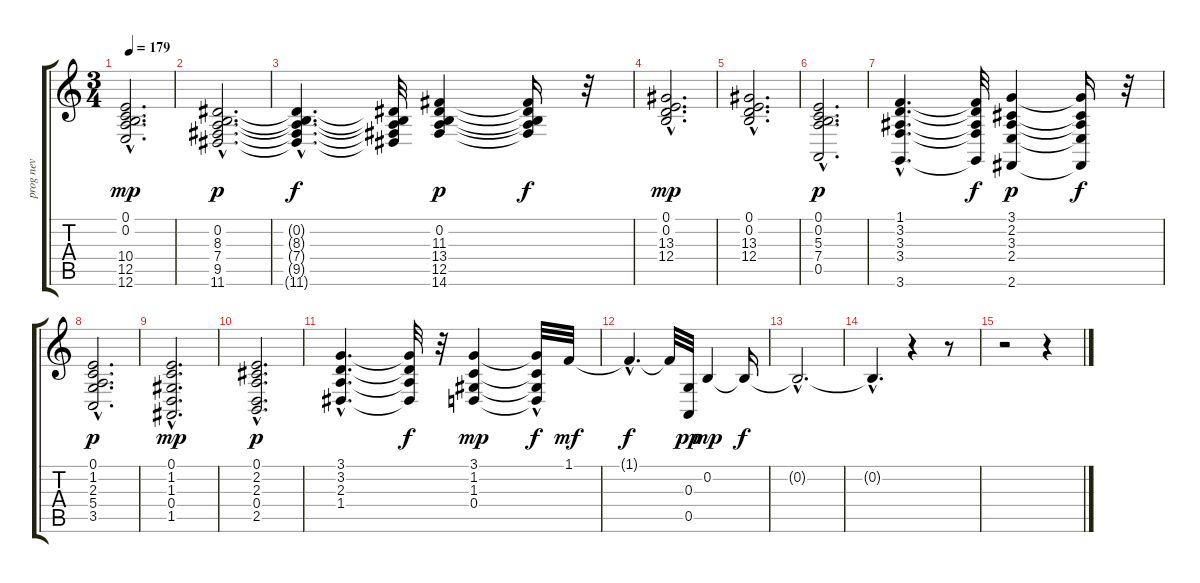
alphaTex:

\track ("prog nev" "prog nev") {instrument electricpiano2}
\staff {score tabs}
\tuning (E4 B3 G3 D3 A2 E2) {hide}
\ts (3 4)
\tempo 179
\clef g2
\ks c
(0.1{hac} 0.2{hac} 10.4{hac} 12.5{hac} 12.6{hac}).2{d dy mp} |
(0.2{hac} 8.3{hac} 7.4{hac} 9.5{hac} 11.6{hac}).2{d dy p} |
(0.2{hac t} 8.3{hac t} 7.4{hac t} 9.5{hac t} 11.6{hac t}).4{d dy f} (0.2{t} 8.3{t} 7.4{t} 9.5{t} 11.6{t}).32 (0.2 11.3 13.4 12.5 14.6).4{dy p} (0.2{t} 11.3{t} 13.4{t} 12.5{t} 14.6{t}).16{dy f} r.32 |
(0.1{hac} 0.2{hac} 13.3{hac} 12.4{hac}).2{d dy mp} |
(0.1{hac} 0.2 13.3{hac} 12.4{hac}).2{d} |
(0.1{hac} 0.2{hac} 5.3{hac} 7.4{hac} 0.5{hac}).2{d dy p} |
(1.1{hac} 3.2{hac} 3.3{hac} 3.4{hac} 3.6{hac}).4{d} (1.1{t} 3.2{t} 3.3{t} 3.4{t} 3.6{t}).32{dy f} (3.1 2.2 3.3 2.4 2.6).4{dy p} (3.1{t} 2.2{t} 3.3{t} 2.4{t} 2.6{t}).16{dy f} r.32 |
(0.1{hac} 1.2{hac} 2.3{hac} 5.4{hac} 3.5{hac}).2{d dy p} |
(0.1{hac} 1.2{hac} 1.3{hac} 0.4 1.5{hac}).2{d dy mp} |
(0.1{hac} 2.2{hac} 2.3{hac} 0.4{hac} 2.5{hac}).2{d dy p} |
(3.1{hac} 3.2{hac} 2.3{hac} 1.4{hac}).4{d} (3.1{t} 3.2{t} 2.3{t} 1.4{t}).32{dy f} r.32 (3.1 1.2 1.3 0.4).4{dy mp} (3.1{t} 1.2{hac t} 1.3{hac t} 0.4{hac t}).32{dy f} 1.1.32{dy mf} |
1.1{hac t}.4{d dy f} 1.1{t}.32 (0.3 0.5).32{dy pp} 0.2.4{dy mp} 0.2{t}.16{dy f} |
0.2{hac t}.2{d} |
0.2{hac t}.4{d} r.4 r.8 |
r.2 r.4
